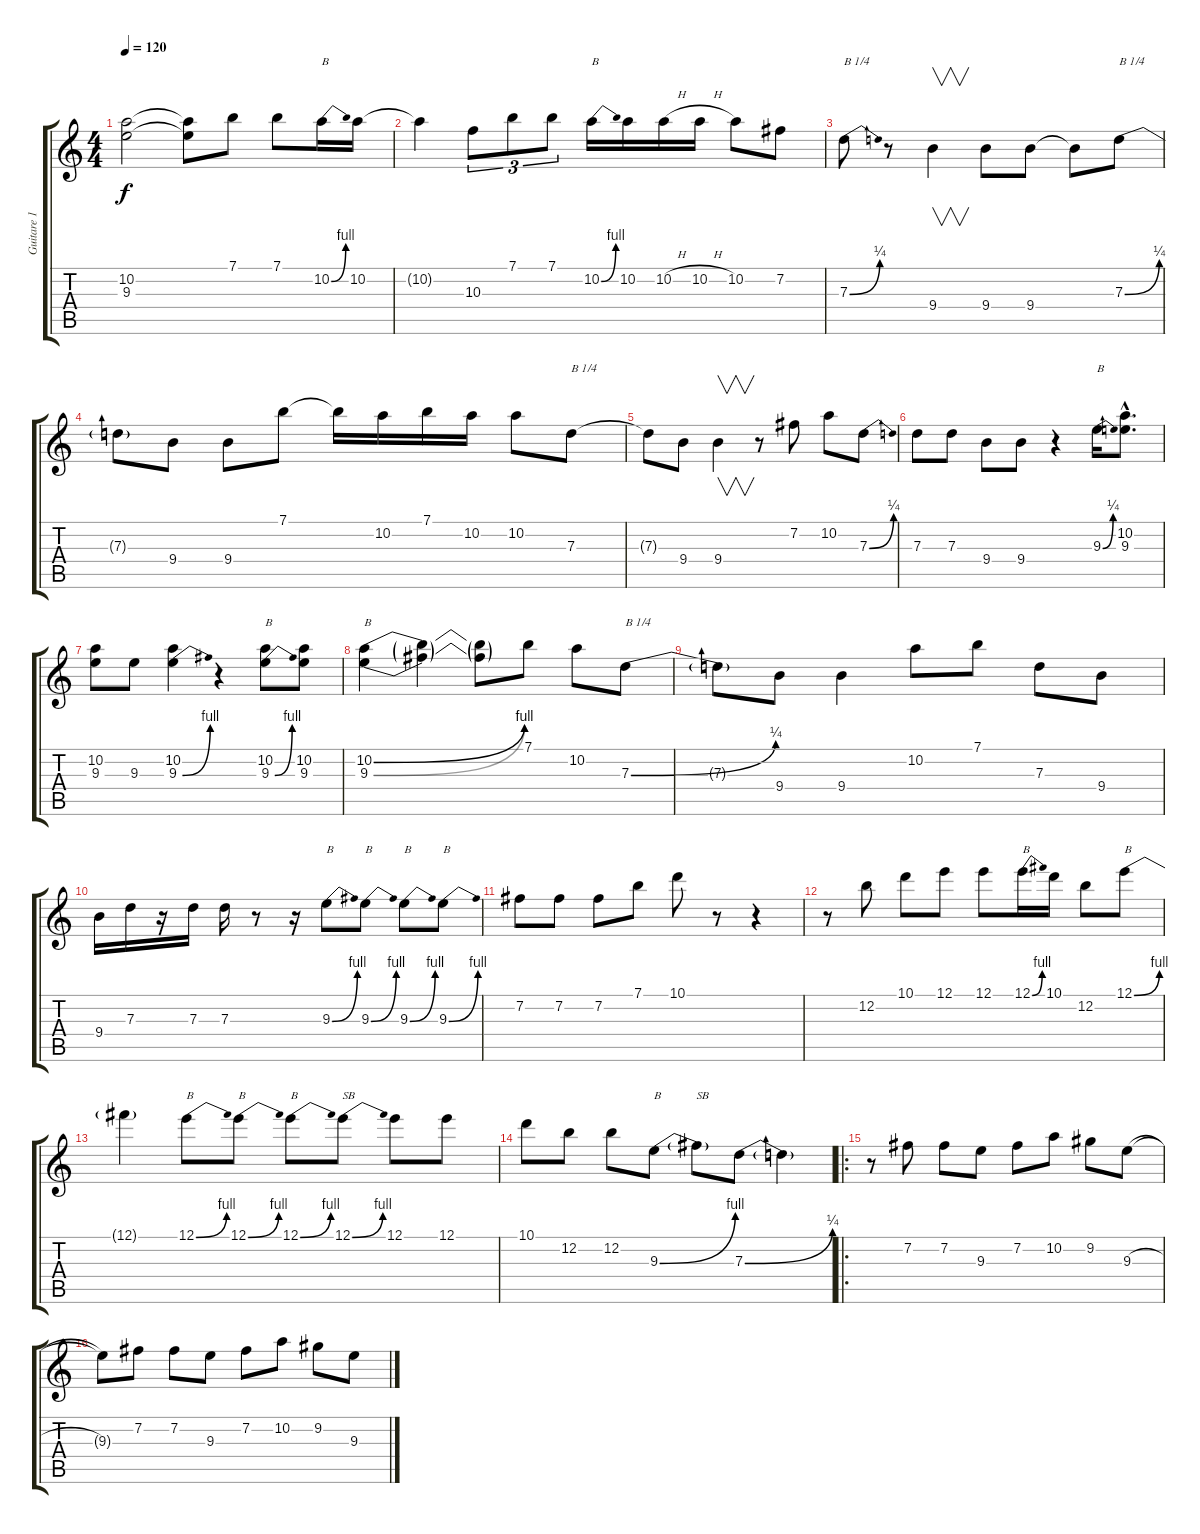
\track ("Guitare 1" "Guitare 1") {instrument overdrivenguitar}
\staff {score tabs}
\tuning (E4 B3 G3 D3 A2 E2) {hide}
\ts (4 4)
\tempo 120
\clef g2
\ks c
(10.2 9.3).2{dy f} (10.2{t} 9.3{t}).8 7.1.8 7.1.8 10.2{be (bend 0 0 60 4)}.16{txt "B"} 10.2.16 |
10.2{t}.4 10.3.8{tu (3 2)} 7.1.8{tu (3 2)} 7.1.8{tu (3 2)} 10.2{be (bend 0 0 60 4)}.16{txt "B"} 10.2.16 10.2{h}.16 10.2{h}.16 10.2.8 7.2.8 |
7.3{be (bend 0 0 60 1)}.8{txt "B 1/4"} r.8 9.4.4{v} 9.4.8 9.4.8 9.4{t}.8 7.3{be (bend 0 0 60 1)}.8{txt "B 1/4"} |
7.3{t}.8 9.4.8 9.4.8 7.1.8 7.1{t}.16 10.2.16 7.1.16 10.2.16 10.2.8 7.3.8{txt "B 1/4"} |
7.3{t}.8 9.4.8 9.4.4{v} r.8 7.2.8 10.2.8 7.3{be (bend 0 0 60 1)}.8 |
7.3.8 7.3.8 9.4.8 9.4.8 r.4 9.3{be (bend 0 0 60 1)}.16{txt "B"} (10.2{hac} 9.3{hac}).8{d} |
(10.2 9.3).8 9.3.8 (10.2 9.3{be (bend 0 0 60 4)}).4 r.4 (10.2 9.3{be (bend 0 0 60 4)}).8{txt "B"} (10.2 9.3).8 |
(10.2{be (bend 0 0 60 4)} 9.3{be (bend 0 0 60 4)}).4{txt "B"} (10.2{t} 9.3{t}).4 (10.2{t} 9.3{t}).8 7.1.8 10.2.8 7.3{be (bend 0 0 60 1)}.8{txt "B 1/4"} |
7.3{t}.8 9.4.8 9.4.4 10.2.8 7.1.8 7.3.8 9.4.8 |
9.4.16 7.3.16 r.16 7.3.16 7.3.16 r.8 r.16 9.3{be (bend 0 0 60 4)}.8{txt "B"} 9.3{be (bend 0 0 60 4)}.8{txt "B"} 9.3{be (bend 0 0 60 4)}.8{txt "B"} 9.3{be (bend 0 0 60 4)}.8{txt "B"} |
7.2.8 7.2.8 7.2.8 7.1.8 10.1.8 r.8 r.4 |
r.8 12.2.8 10.1.8 12.1.8 12.1.8 12.1{be (bend 0 0 60 4)}.16{txt "B"} 10.1.16 12.2.8 12.1{be (bend 0 0 60 4)}.8{txt "B"} |
12.1{t}.4 12.1{be (bend 0 0 60 4)}.8{txt "B"} 12.1{be (bend 0 0 60 4)}.8{txt "B"} 12.1{be (bend 0 0 60 4)}.8{txt "B"} 12.1{be (bend 0 0 60 4)}.8{txt "SB"} 12.1.8 12.1.8 |
10.1.8 12.2.8 12.2.8 9.3{be (bend 0 0 60 4)}.8{txt "B"} 9.3{t}.8{txt "SB"} 7.3{be (bend 0 0 60 1)}.8 7.3{t}.4 |
\ro
r.8 7.2.8 7.2.8 9.3.8 7.2.8 10.2.8 9.2.8 9.3{h}.8 |
9.3{t}.8 7.2.8 7.2.8 9.3.8 7.2.8 10.2.8 9.2.8 9.3{h}.8
